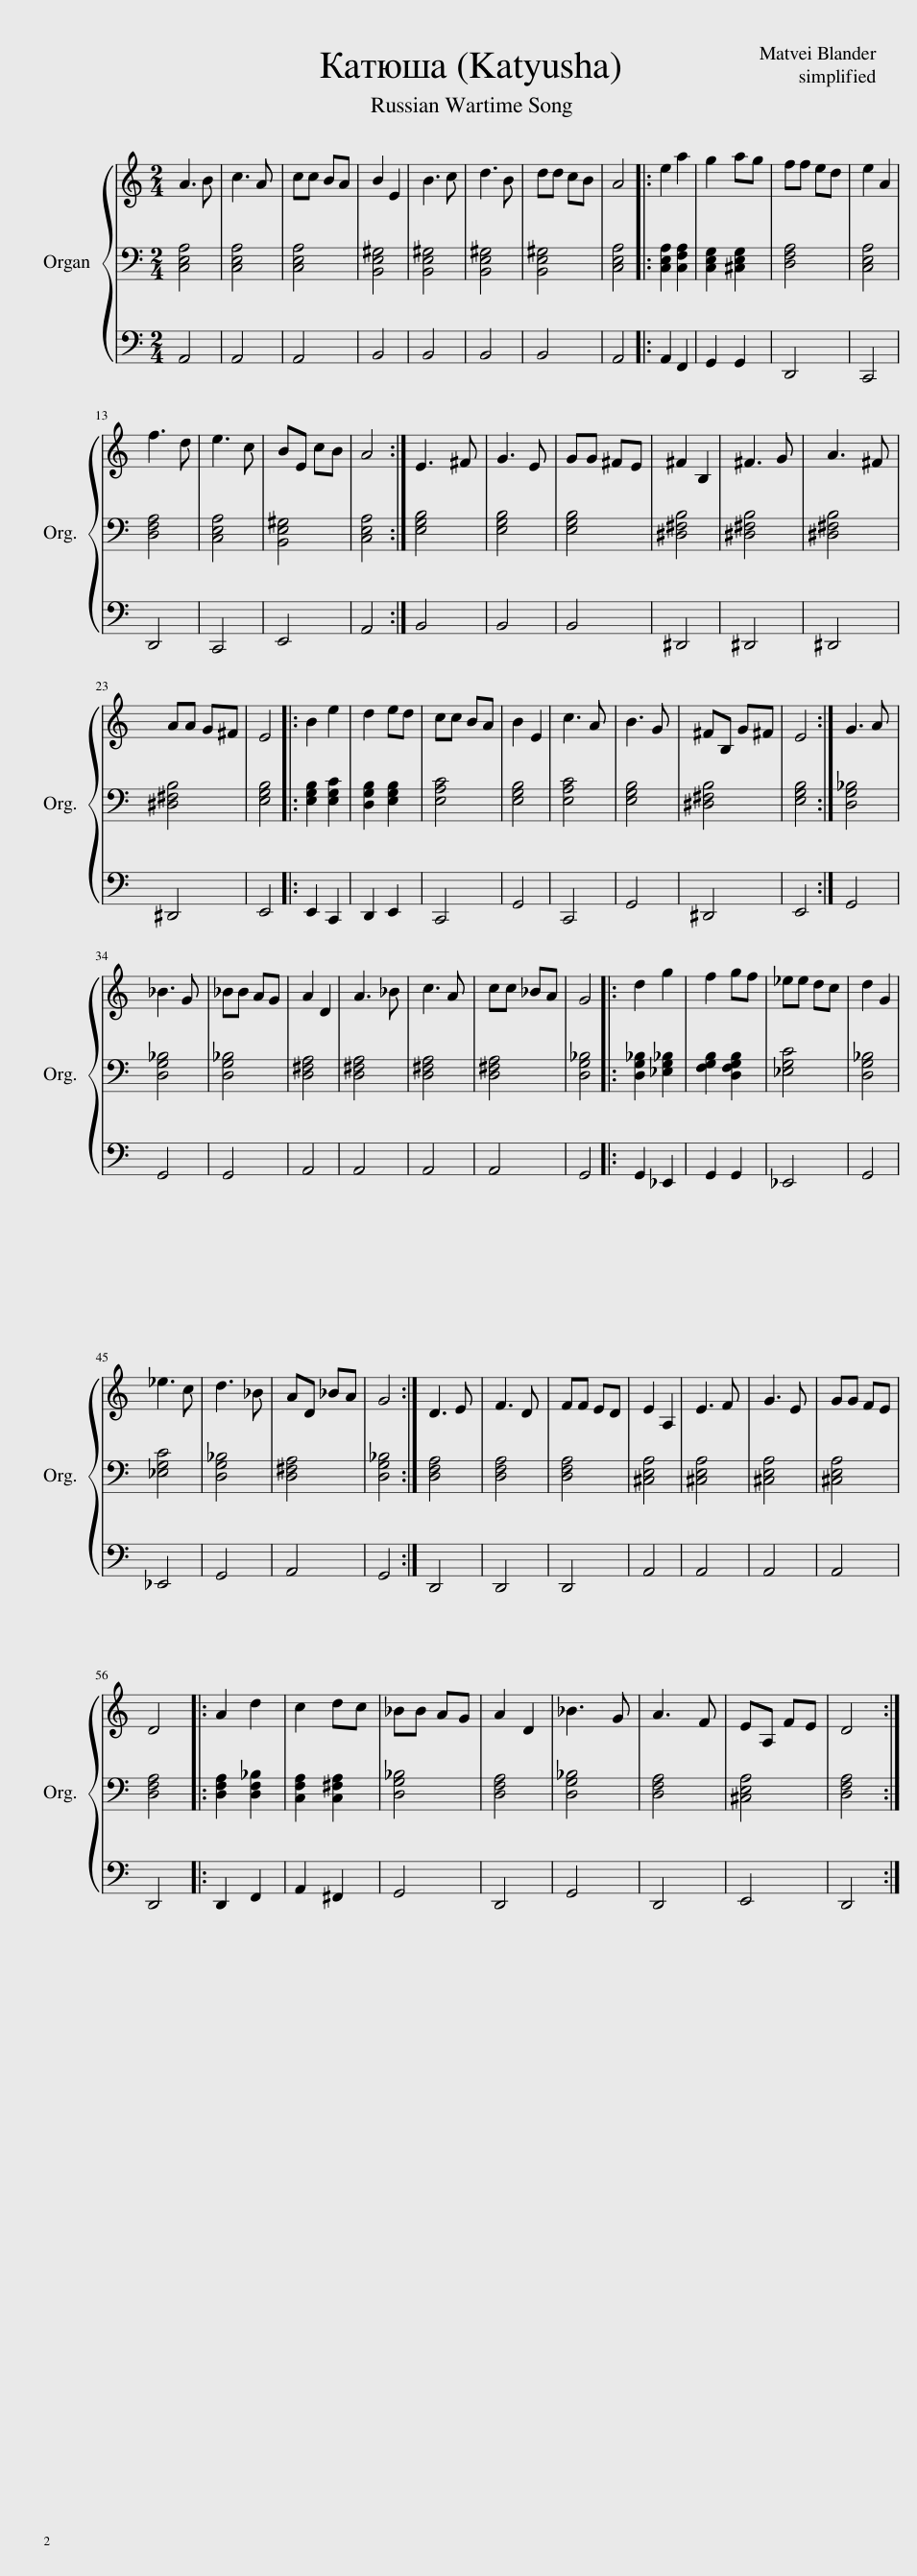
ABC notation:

X:1
%%score { 1 | 2 | 3 }
L:1/8
M:2/4
I:linebreak $
K:C
V:1 treble
V:2 bass
V:3 bass
V:1
 A3 B | c3 A | cc BA | B2 E2 | B3 c | %5
 d3 B | dd cB | A4 |: e2 a2 | g2 ag | %10
 ff ed | e2 A2 |$ f3 d | e3 c | BE cB | %15
 A4 :| E3 ^F | G3 E | GG ^FE | ^F2 B,2 | %20
 ^F3 G | A3 ^F |$ AA G^F | E4 |: B2 e2 | %25
 d2 ed | cc BA | B2 E2 | c3 A | B3 G | %30
 ^FB, G^F | E4 :| G3 A |$ _B3 G | _BB AG | %35
 A2 D2 | A3 _B | c3 A | cc _BA | G4 |: %40
 d2 g2 | f2 gf | _ee dc | d2 G2 |$ _e3 c | %45
 d3 _B | AD _BA | G4 :| D3 E | F3 D | %50
 FF ED | E2 A,2 | E3 F | G3 E | GG FE |$ %55
 D4 |: A2 d2 | c2 dc | _BB AG | A2 D2 | %60
 _B3 G | A3 F | EA, FE | D4 :| %64
V:2
 [C,E,A,]4 | [C,E,A,]4 | [C,E,A,]4 | [B,,E,^G,]4 | [B,,E,^G,]4 | %5
 [B,,E,^G,]4 | [B,,E,^G,]4 | [C,E,A,]4 |: [C,E,A,]2 [C,F,A,]2 | [C,E,G,]2 [^C,E,G,]2 | %10
 [D,F,A,]4 | [C,E,A,]4 |$ [D,F,A,]4 | [C,E,A,]4 | [B,,E,^G,]4 | %15
 [C,E,A,]4 :| [E,G,B,]4 | [E,G,B,]4 | [E,G,B,]4 | [^D,^F,B,]4 | %20
 [^D,^F,B,]4 | [^D,^F,B,]4 |$ [^D,^F,B,]4 | [E,G,B,]4 |: [E,G,B,]2 [E,G,C]2 | %25
 [D,G,B,]2 [E,G,B,]2 | [E,A,C]4 | [E,G,B,]4 | [E,A,C]4 | [E,G,B,]4 | %30
 [^D,^F,B,]4 | [E,G,B,]4 :| [D,G,_B,]4 |$ [D,G,_B,]4 | [D,G,_B,]4 | %35
 [D,^F,A,]4 | [D,^F,A,]4 | [D,^F,A,]4 | [D,^F,A,]4 | [D,G,_B,]4 |: %40
 [D,G,_B,]2 [_E,G,_B,]2 | [F,G,B,]2 [D,F,G,B,]2 | [_E,G,C]4 | [D,G,_B,]4 |$ [_E,G,C]4 | %45
 [D,G,_B,]4 | [D,^F,A,]4 | [D,G,_B,]4 :| [D,F,A,]4 | [D,F,A,]4 | %50
 [D,F,A,]4 | [^C,E,A,]4 | [^C,E,A,]4 | [^C,E,A,]4 | [^C,E,A,]4 |$ %55
 [D,F,A,]4 |: [D,F,A,]2 [D,F,_B,]2 | [C,F,A,]2 [C,^F,A,]2 | [D,G,_B,]4 | [D,F,A,]4 | %60
 [D,G,_B,]4 | [D,F,A,]4 | [^C,E,A,]4 | [D,F,A,]4 :| %64
V:3
 A,,4 | A,,4 | A,,4 | B,,4 | B,,4 | %5
 B,,4 | B,,4 | A,,4 |: A,,2 F,,2 | G,,2 G,,2 | %10
 D,,4 | C,,4 |$ D,,4 | C,,4 | E,,4 | %15
 A,,4 :| B,,4 | B,,4 | B,,4 | ^D,,4 | %20
 ^D,,4 | ^D,,4 |$ ^D,,4 | E,,4 |: E,,2 C,,2 | %25
 D,,2 E,,2 | C,,4 | G,,4 | C,,4 | G,,4 | %30
 ^D,,4 | E,,4 :| G,,4 |$ G,,4 | G,,4 | %35
 A,,4 | A,,4 | A,,4 | A,,4 | G,,4 |: %40
 G,,2 _E,,2 | G,,2 G,,2 | _E,,4 | G,,4 |$ _E,,4 | %45
 G,,4 | A,,4 | G,,4 :| D,,4 | D,,4 | %50
 D,,4 | A,,4 | A,,4 | A,,4 | A,,4 |$ %55
 D,,4 |: D,,2 F,,2 | A,,2 ^F,,2 | G,,4 | D,,4 | %60
 G,,4 | D,,4 | E,,4 | D,,4 :| %64
